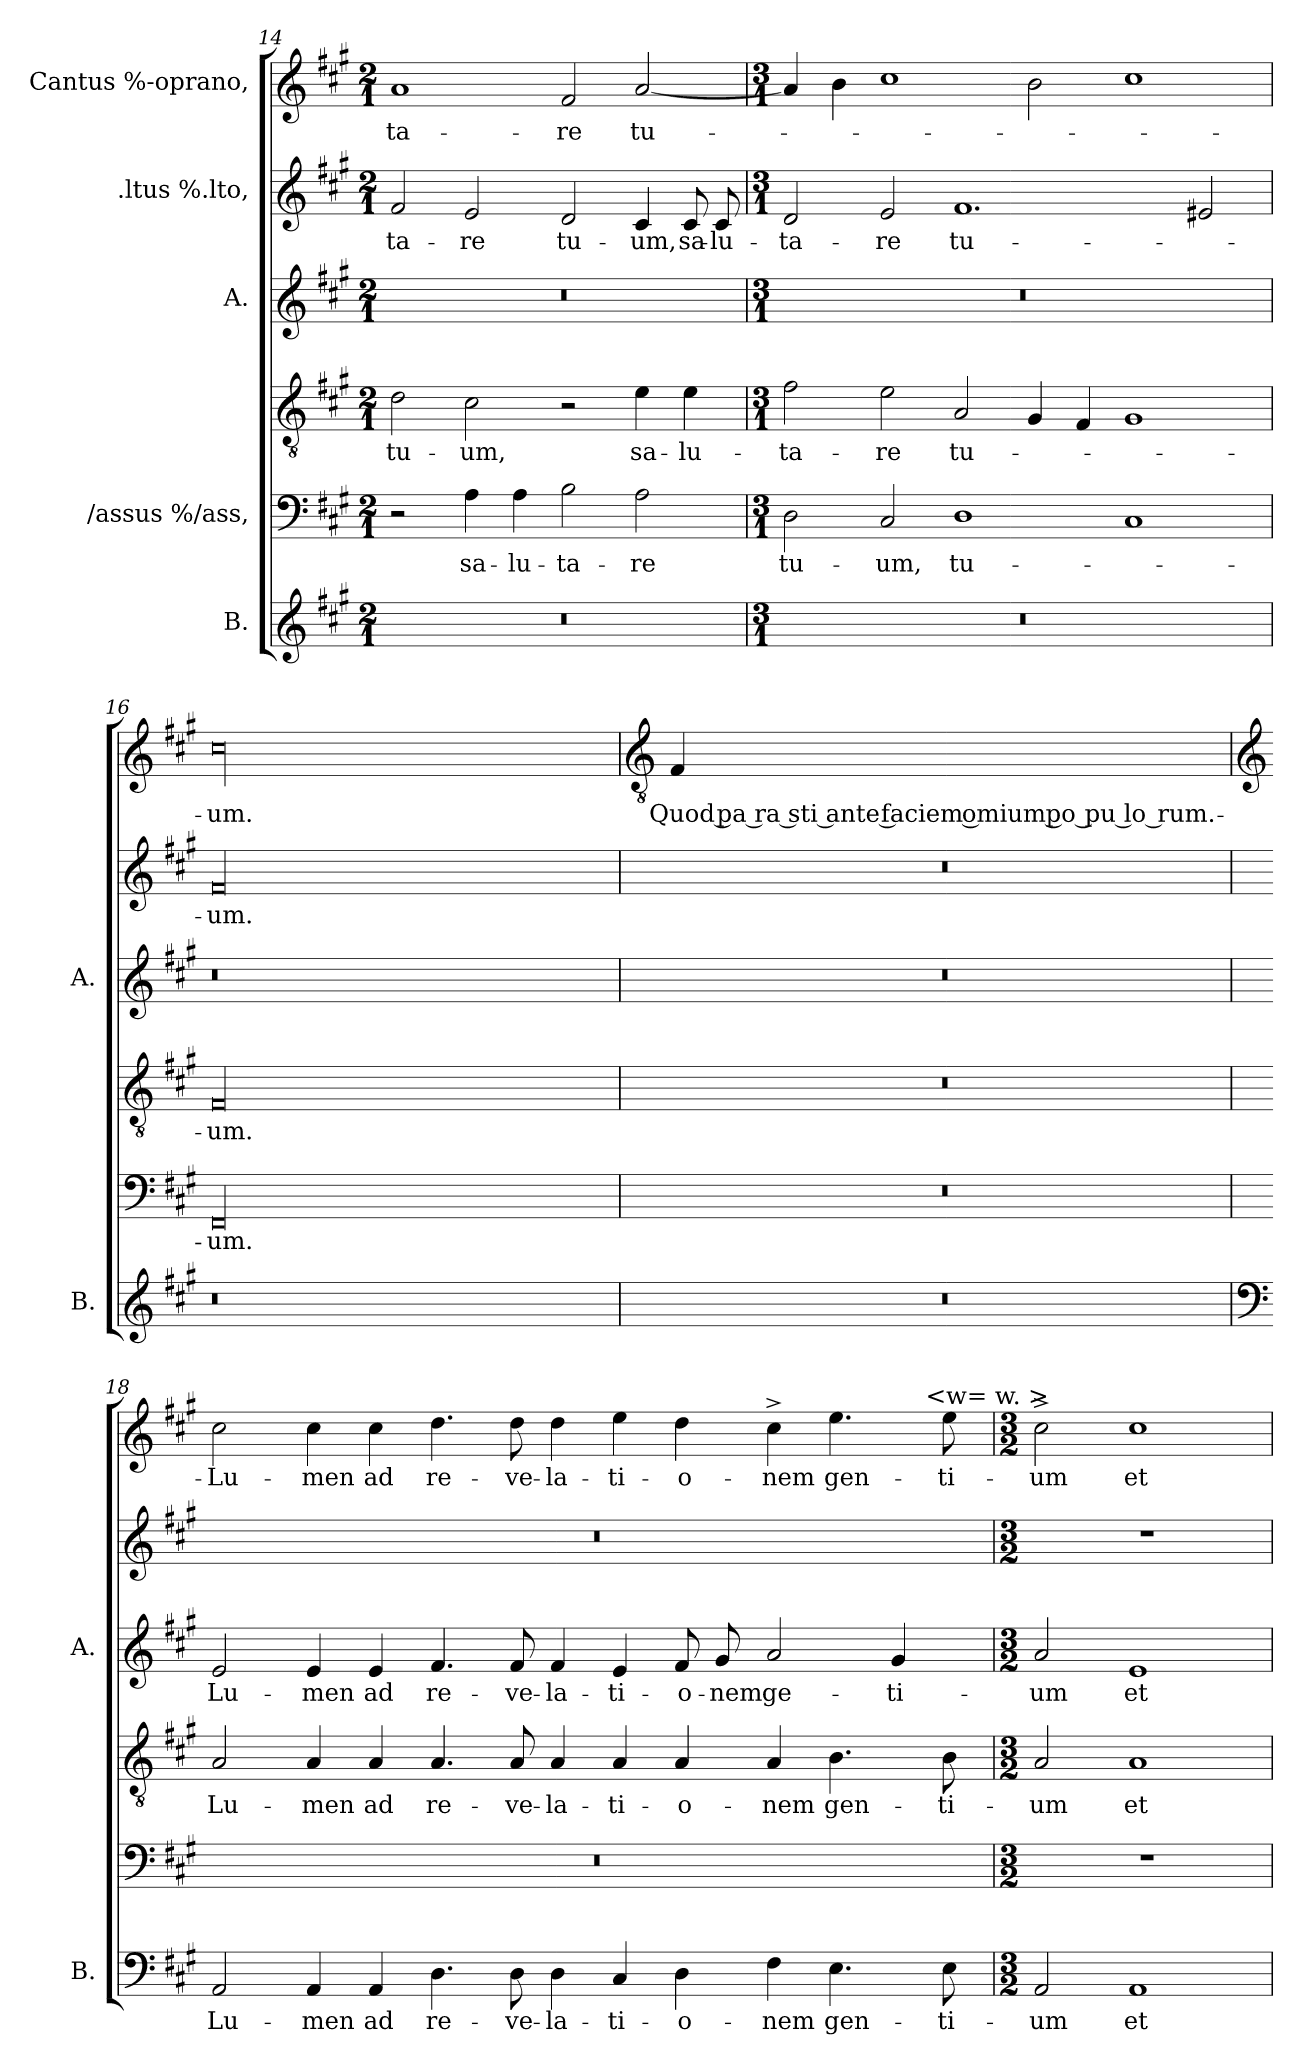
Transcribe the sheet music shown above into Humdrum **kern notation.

**kern	**text	**kern	**text	**kern	**text	**kern	**text	**kern	**text	**kern	**text
*part6	*part6	*part5	*part5	*part4	*part4	*part3	*part3	*part2	*part2	*part1	*part1
*staff6	*staff6	*staff5	*staff5	*staff4	*staff4	*staff3	*staff3	*staff2	*staff2	*staff1	*staff1
*I"B.	*	*I"/assus %/ass,	*	*I""enor	*	*I"A.	*	*I".ltus %.lto,	*	*I"Cantus %-oprano,	*
*I'B.	*	*	*	*	*	*I'A.	*	*	*	*	*
*clefG2	*	*clefF4	*	*clefGv2	*	*clefG2	*	*clefG2	*	*clefG2	*
*k[f#c#g#]	*	*k[f#c#g#]	*	*k[f#c#g#]	*	*k[f#c#g#]	*	*k[f#c#g#]	*	*k[f#c#g#]	*
*A:	*	*A:	*	*A:	*	*A:	*	*A:	*	*A:	*
*M2/1	*	*M2/1	*	*M2/1	*	*M2/1	*	*M2/1	*	*M2/1	*
=14	=14	=14	=14	=14	=14	=14	=14	=14	=14	=14	=14
!	!	!	!	!	!LO:LY:b	!	!	!	!LO:LY:b	!	!LO:LY:b
0r	.	2r	.	2d\	tu-	0r	.	2f#/	-ta-	1a	-ta-
!	!	!	!LO:LY:b	!	!LO:LY:b	!	!	!	!LO:LY:b	!	!
.	.	4A\	sa-	2c#\	-um,	.	.	2e/	-re	.	.
!	!	!	!LO:LY:b	!	!	!	!	!	!	!	!
.	.	4A\	-lu-	.	.	.	.	.	.	.	.
!	!	!	!LO:LY:b	!	!	!	!	!	!LO:LY:b	!	!LO:LY:b
.	.	2B\	-ta-	2r	.	.	.	2d/	tu-	2f#/	-re
!	!	!	!LO:LY:b	!	!LO:LY:b	!	!	!	!LO:LY:b	!	!LO:LY:b
.	.	2A\	-re	4e\	sa-	.	.	4c#/	-um,	[<2a/	tu-
!	!	!	!	!	!LO:LY:b	!	!	!	!LO:LY:b	!	!
.	.	.	.	4e\	-lu-	.	.	8c#/	sa-	.	.
!	!	!	!	!	!	!	!	!	!LO:LY:b	!	!
.	.	.	.	.	.	.	.	8c#/	-lu-	.	.
=15	=15	=15	=15	=15	=15	=15	=15	=15	=15	=15	=15
*M3/1	*	*M3/1	*	*M3/1	*	*M3/1	*	*M3/1	*	*M3/1	*
!	!	!	!LO:LY:b	!	!LO:LY:b	!	!	!	!LO:LY:b	!	!
0.r	.	2D\	tu-	2f#\	-ta-	0.r	.	2d/	-ta-	4a/]	.
.	.	.	.	.	.	.	.	.	.	4b\	.
!	!	!	!LO:LY:b	!	!LO:LY:b	!	!	!	!LO:LY:b	!	!
.	.	2C#/	-um,	2e\	-re	.	.	2e/	-re	1cc#	.
!	!	!	!LO:LY:b	!	!LO:LY:b	!	!	!	!LO:LY:b	!	!
.	.	1D	tu-	2A/	tu-	.	.	1.f#	tu-	.	.
.	.	.	.	4G#/	.	.	.	.	.	2b\	.
.	.	.	.	4F#/	.	.	.	.	.	.	.
.	.	1C#	.	1G#	.	.	.	.	.	1cc#	.
.	.	.	.	.	.	.	.	2e#X/	.	.	.
=16	=16	=16	=16	=16	=16	=16	=16	=16	=16	=16	=16
!	!	!	!LO:LY:b	!	!LO:LY:b	!	!	!	!LO:LY:b	!	!LO:LY:b
0.r	.	00FF#	-um.	00F#	-um.	0.r	.	00f#	-um.	00cc#	-um.
1ryy	.	.	.	.	.	1ryy	.	.	.	.	.
!!LO:LB:g=z
=17	=17	=17	=17	=17	=17	=17	=17	=17	=17	=17	=17
*	*	*	*	*	*	*	*	*	*	*clefGv2	*
!	!	!	!	!	!	!	!	!	!	!	!LO:LY:b:rj
0.r	.	0.r	.	0.r	.	0.r	.	0.r	.	4F#/	Quod pa ra sti ante faciem omium po pu lo rum.-
.	.	.	.	.	.	.	.	.	.	0ryy	.
.	.	.	.	.	.	.	.	.	.	2.ryy	.
!!LO:LB:g=z
=18	=18	=18	=18	=18	=18	=18	=18	=18	=18	=18	=18
*clefF4	*	*	*	*	*	*	*	*	*	*clefG2	*
!	!	!	!	!	!	!	!	!	!	!LO:TX:a:B:t=(Same speed)	!
!	!LO:LY:b	!	!	!	!LO:LY:b	!	!LO:LY:b	!	!	!	!LO:LY:b
*	*	*	*	*	*	*	*	*	*	*^	*
2AA/	Lu-	0.r	.	2A/	Lu-	2e/	Lu-	0.r	.	2cc#\	1ryy	-Lu-
!	!LO:LY:b	!	!	!	!LO:LY:b	!	!LO:LY:b	!	!	!	!	!LO:LY:b
4AA/	-men	.	.	4A/	-men	4e/	-men	.	.	4cc#\	.	-men
!	!LO:LY:b	!	!	!	!LO:LY:b	!	!LO:LY:b	!	!	!	!	!LO:LY:b
4AA/	ad	.	.	4A/	ad	4e/	ad	.	.	4cc#\	.	ad
!	!LO:LY:b	!	!	!	!LO:LY:b	!	!LO:LY:b	!	!	!	!	!LO:LY:b
4.D\	re-	.	.	4.A/	re-	4.f#/	re-	.	.	4.dd\	1ryy	re-
!	!LO:LY:b	!	!	!	!LO:LY:b	!	!LO:LY:b	!	!	!	!	!LO:LY:b
8D\	-ve-	.	.	8A/	-ve-	8f#/	-ve-	.	.	8dd\	.	-ve-
!	!LO:LY:b	!	!	!	!LO:LY:b	!	!LO:LY:b	!	!	!	!	!LO:LY:b
4D\	-la-	.	.	4A/	-la-	4f#/	-la-	.	.	4dd\	.	-la-
!	!LO:LY:b	!	!	!	!LO:LY:b	!	!LO:LY:b	!	!	!	!	!LO:LY:b
4C#/	-ti-	.	.	4A/	-ti-	4e/	-ti-	.	.	4ee\	.	-ti-
!	!LO:LY:b	!	!	!	!LO:LY:b	!	!LO:LY:b	!	!	!	!	!LO:LY:b
4D\	-o-	.	.	4A/	-o-	8f#/	-o-	.	.	4dd\	2ryy	-o-
!	!	!	!	!	!	!	!LO:LY:b	!	!	!	!	!
.	.	.	.	.	.	8g#/	-nem	.	.	.	.	.
!	!LO:LY:b	!	!	!	!LO:LY:b	!	!LO:LY:b	!	!	!	!	!LO:LY:b
4F#\	-nem	.	.	4A/	-nem	2a/	ge-	.	.	4cc#^>\	.	-nem
!	!LO:LY:b	!	!	!	!LO:LY:b	!	!	!	!	!	!	!LO:LY:b
4.E\	gen-	.	.	4.B\	gen-	.	.	.	.	4.ee\	4ryy	gen-
!	!	!	!	!	!	!	!LO:LY:b	!	!	!	!	!
.	.	.	.	.	.	4g#/	-ti-	.	.	.	16.ryy	.
!	!	!	!	!	!	!	!	!	!	!	!LO:TX:a:t=<w= w. >	!
.	.	.	.	.	.	.	.	.	.	.	8ryy	.
!	!LO:LY:b	!	!	!	!LO:LY:b	!	!	!	!	!	!	!LO:LY:b
8E\	-ti-	.	.	8B\	-ti-	.	.	.	.	8ee\	.	-ti-
.	.	.	.	.	.	.	.	.	.	.	32ryy	.
*	*	*	*	*	*	*	*	*	*	*v	*v	*
=19	=19	=19	=19	=19	=19	=19	=19	=19	=19	=19	=19
*M3/2	*	*M3/2	*	*M3/2	*	*M3/2	*	*M3/2	*	*M3/2	*
*	*	*	*	*	*	*	*	*	*	*^	*
!	!LO:LY:b	!	!	!	!LO:LY:b	!	!LO:LY:b	!	!	!	!	!LO:LY:b
*	*	*	*	*	*	*	*	*	*	*v	*v	*
2AA/	-um	1.r	.	2A/	-um	2a/	-um	1.r	.	2cc#^>\	-um
!	!LO:LY:b	!	!	!	!LO:LY:b	!	!LO:LY:b	!	!	!	!LO:LY:b
1AA	et	.	.	1A	et	1e	et	.	.	1cc#	et
=	=	=	=	=	=	=	=	=	=	=	=
*-	*-	*-	*-	*-	*-	*-	*-	*-	*-	*-	*-
